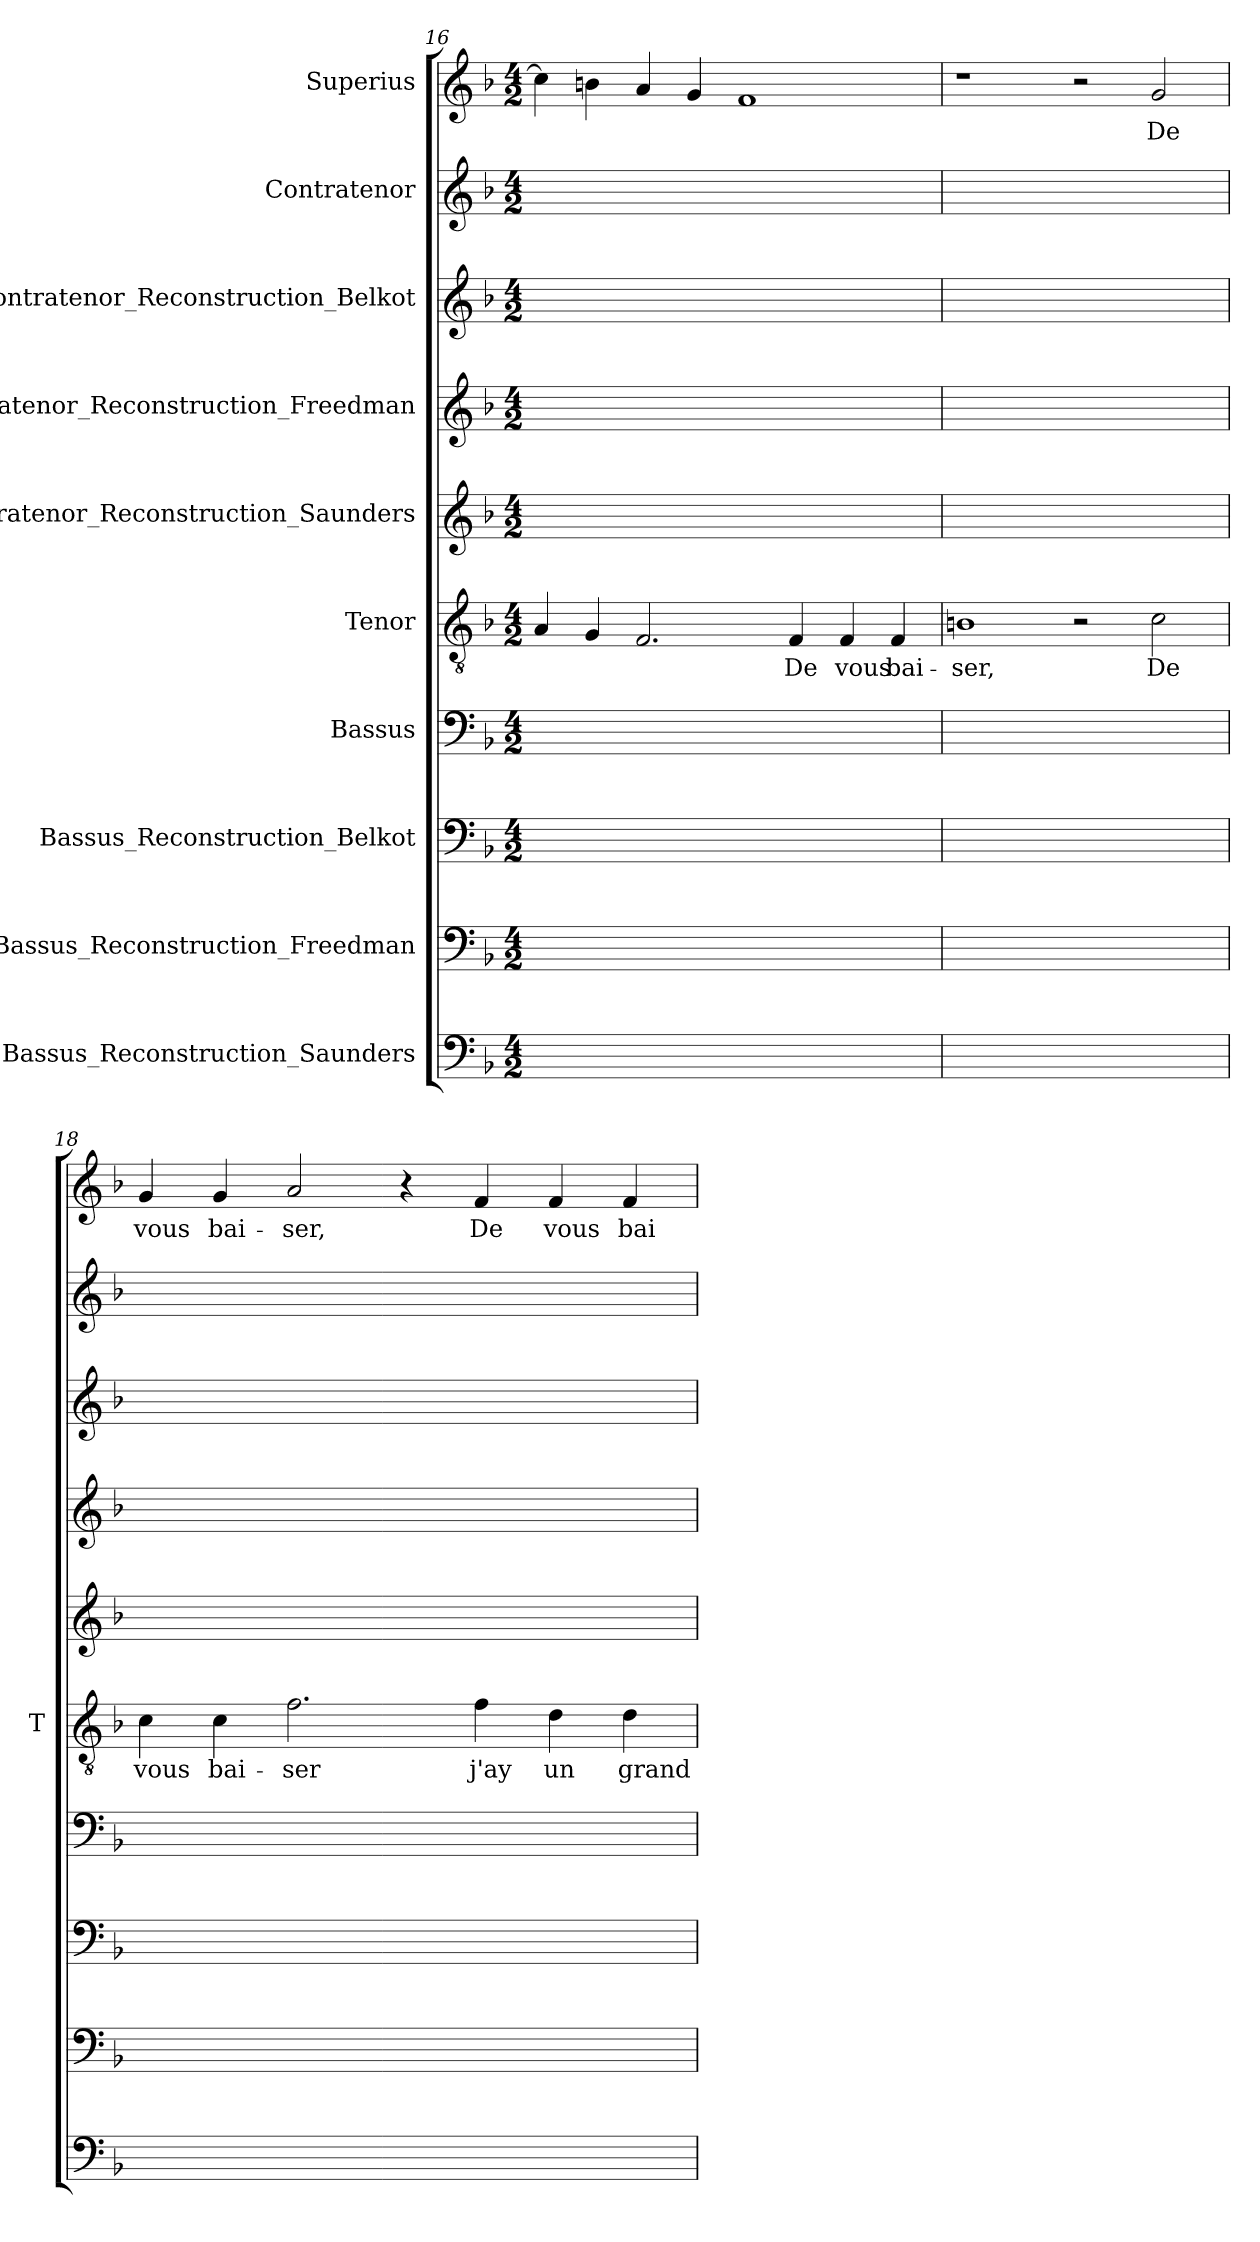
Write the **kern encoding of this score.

**kern	**kern	**kern	**kern	**kern	**text	**kern	**kern	**kern	**kern	**kern	**text
*part10	*part9	*part8	*part7	*part6	*part6	*part5	*part4	*part3	*part2	*part1	*part1
*staff10	*staff9	*staff8	*staff7	*staff6	*staff6	*staff5	*staff4	*staff3	*staff2	*staff1	*staff1
*I"Bassus_Reconstruction_Saunders	*I"Bassus_Reconstruction_Freedman	*I"Bassus_Reconstruction_Belkot	*I"Bassus	*I"Tenor	*	*I"Contratenor_Reconstruction_Saunders	*I"Contratenor_Reconstruction_Freedman	*I"Contratenor_Reconstruction_Belkot	*I"Contratenor	*I"Superius	*
*	*	*	*	*I'T	*	*	*	*	*	*	*
*clefF4	*clefF4	*clefF4	*clefF4	*clefGv2	*	*clefG2	*clefG2	*clefG2	*clefG2	*clefG2	*
*k[b-]	*k[b-]	*k[b-]	*k[b-]	*k[b-]	*	*k[b-]	*k[b-]	*k[b-]	*k[b-]	*k[b-]	*
*M4/2	*M4/2	*M4/2	*M4/2	*M4/2	*	*M4/2	*M4/2	*M4/2	*M4/2	*M4/2	*
=16	=16	=16	=16	=16	=16	=16	=16	=16	=16	=16	=16
0ryy	0ryy	0ryy	0ryy	4A	.	0ryy	0ryy	0ryy	0ryy	4cc]	.
.	.	.	.	4G	.	.	.	.	.	4bn	.
.	.	.	.	2.F	.	.	.	.	.	4a	.
.	.	.	.	.	.	.	.	.	.	4g	.
.	.	.	.	.	.	.	.	.	.	1f	.
.	.	.	.	4F	-De	.	.	.	.	.	.
.	.	.	.	4F	-vous	.	.	.	.	.	.
.	.	.	.	4F	bai-	.	.	.	.	.	.
=17	=17	=17	=17	=17	=17	=17	=17	=17	=17	=17	=17
0ryy	0ryy	0ryy	0ryy	1Bn	-ser,	0ryy	0ryy	0ryy	0ryy	1r	.
.	.	.	.	2r	.	.	.	.	.	2r	.
.	.	.	.	2c	-De	.	.	.	.	2g	-De
=18	=18	=18	=18	=18	=18	=18	=18	=18	=18	=18	=18
0ryy	0ryy	0ryy	0ryy	4c	-vous	0ryy	0ryy	0ryy	0ryy	4g	-vous
.	.	.	.	4c	bai-	.	.	.	.	4g	bai-
.	.	.	.	2.f	-ser	.	.	.	.	2a	-ser,
.	.	.	.	.	.	.	.	.	.	4r	.
.	.	.	.	4f	-j'ay	.	.	.	.	4f	-De
.	.	.	.	4d	-un	.	.	.	.	4f	-vous
.	.	.	.	4d	-grand	.	.	.	.	4f	bai-
=	=	=	=	=	=	=	=	=	=	=	=
*-	*-	*-	*-	*-	*-	*-	*-	*-	*-	*-	*-
